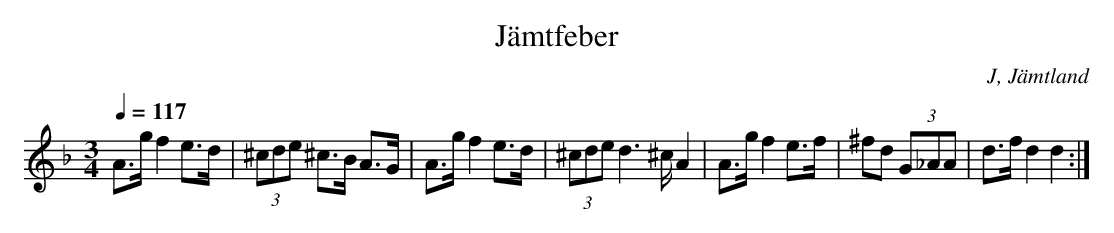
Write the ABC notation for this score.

X:1
T: Jämtfeber
O: J, Jämtland
M:3/4
L:1/8
Q:1/4=117
K:Dm
A>g f2 e>d|(3^cde ^c>B A>G|A>g f2 e>d|(3^cde d2>^c A2|A>g f2 e>f|^fd (3G_AA|d>f d2 d2 :|
